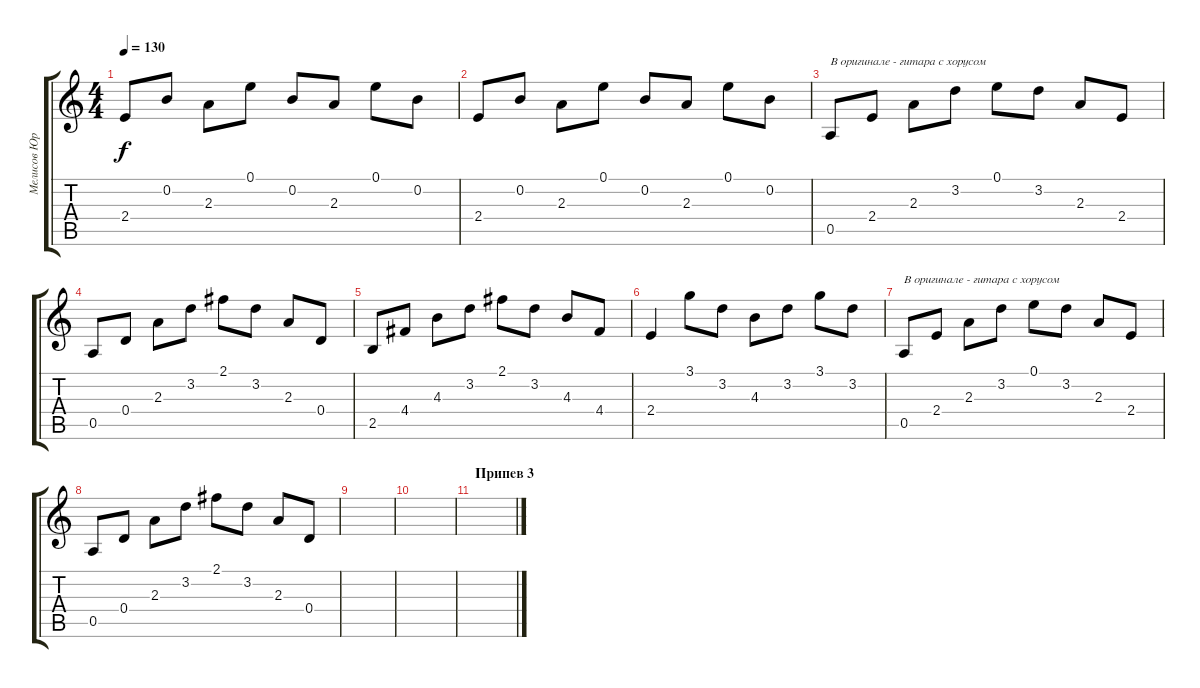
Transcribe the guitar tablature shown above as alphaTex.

\track ("Мелисов Юрий" "Мелисов Юр") {instrument electricguitarclean}
\staff {score tabs}
\tuning (E4 B3 G3 D3 A2 E2) {hide}
\ts (4 4)
\tempo 130
\clef g2
\ks c
2.4.8{dy f} 0.2.8 2.3.8 0.1.8 0.2.8 2.3.8 0.1.8 0.2.8 |
2.4.8 0.2.8 2.3.8 0.1.8 0.2.8 2.3.8 0.1.8 0.2.8 |
0.5.8{txt "В оригинале - гитара с хорусом" volume 12 instrument electricguitarmuted} 2.4.8 2.3.8 3.2.8 0.1.8 3.2.8 2.3.8 2.4.8 |
0.5.8 0.4.8 2.3.8 3.2.8 2.1.8 3.2.8 2.3.8 0.4.8 |
2.5.8 4.4.8 4.3.8 3.2.8 2.1.8 3.2.8 4.3.8 4.4.8 |
2.4.4 3.1.8 3.2.8 4.3.8 3.2.8 3.1.8 3.2.8 |
0.5.8{txt "В оригинале - гитара с хорусом" volume 12 instrument electricguitarmuted} 2.4.8 2.3.8 3.2.8 0.1.8 3.2.8 2.3.8 2.4.8 |
0.5.8 0.4.8 2.3.8 3.2.8 2.1.8 3.2.8 2.3.8 0.4.8 |
|
|
\section ("" "Припев 3")
